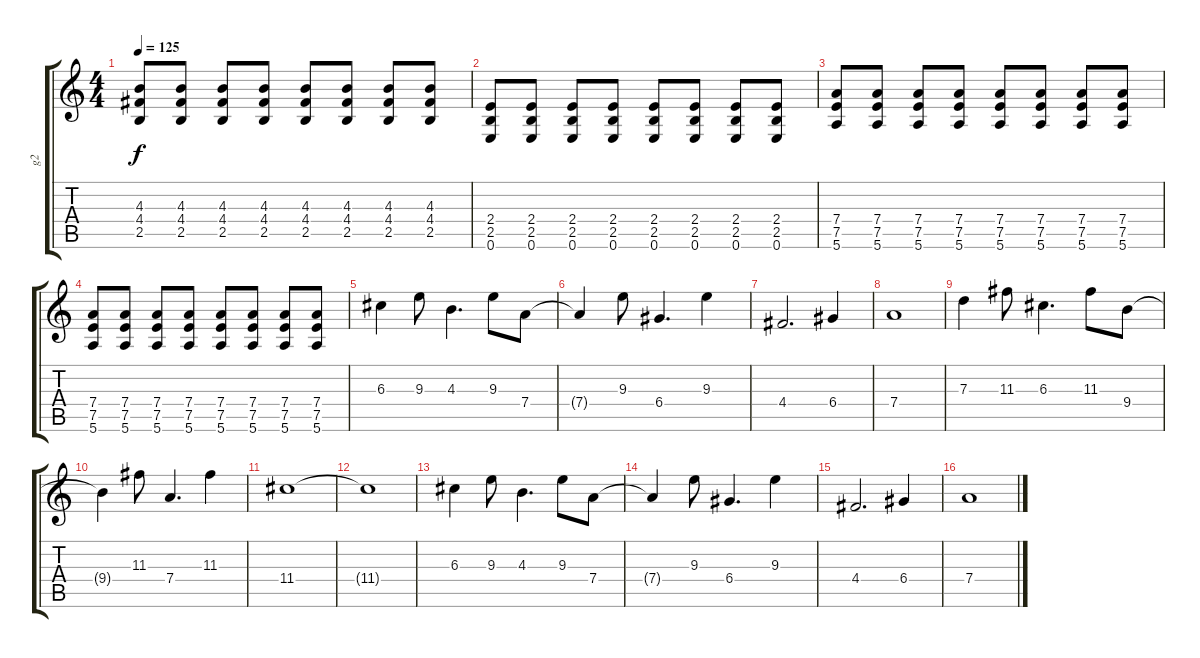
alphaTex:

\track ("g2" "g2") {instrument overdrivenguitar}
\staff {score tabs}
\tuning (E4 B3 G3 D3 A2 E2) {hide}
\ts (4 4)
\tempo 125
\clef g2
\ks c
(4.3 4.4 2.5).8{dy f} (4.3 4.4 2.5).8 (4.3 4.4 2.5).8 (4.3 4.4 2.5).8 (4.3 4.4 2.5).8 (4.3 4.4 2.5).8 (4.3 4.4 2.5).8 (4.3 4.4 2.5).8 |
(2.4 2.5 0.6).8 (2.4 2.5 0.6).8 (2.4 2.5 0.6).8 (2.4 2.5 0.6).8 (2.4 2.5 0.6).8 (2.4 2.5 0.6).8 (2.4 2.5 0.6).8 (2.4 2.5 0.6).8 |
(7.4 7.5 5.6).8 (7.4 7.5 5.6).8 (7.4 7.5 5.6).8 (7.4 7.5 5.6).8 (7.4 7.5 5.6).8 (7.4 7.5 5.6).8 (7.4 7.5 5.6).8 (7.4 7.5 5.6).8 |
(7.4 7.5 5.6).8 (7.4 7.5 5.6).8 (7.4 7.5 5.6).8 (7.4 7.5 5.6).8 (7.4 7.5 5.6).8 (7.4 7.5 5.6).8 (7.4 7.5 5.6).8 (7.4 7.5 5.6).8 |
6.3.4{volume 12} 9.3.8 4.3.4{d} 9.3.8 7.4.8 |
7.4{t}.4 9.3.8 6.4.4{d} 9.3.4 |
4.4.2{d} 6.4.4 |
7.4.1 |
7.3.4{volume 10} 11.3.8 6.3.4{d} 11.3.8 9.4.8 |
9.4{t}.4 11.3.8 7.4.4{d} 11.3.4 |
11.4.1 |
11.4{t}.1 |
6.3.4{volume 8} 9.3.8 4.3.4{d} 9.3.8 7.4.8 |
7.4{t}.4 9.3.8 6.4.4{d} 9.3.4 |
4.4.2{d} 6.4.4 |
7.4.1
